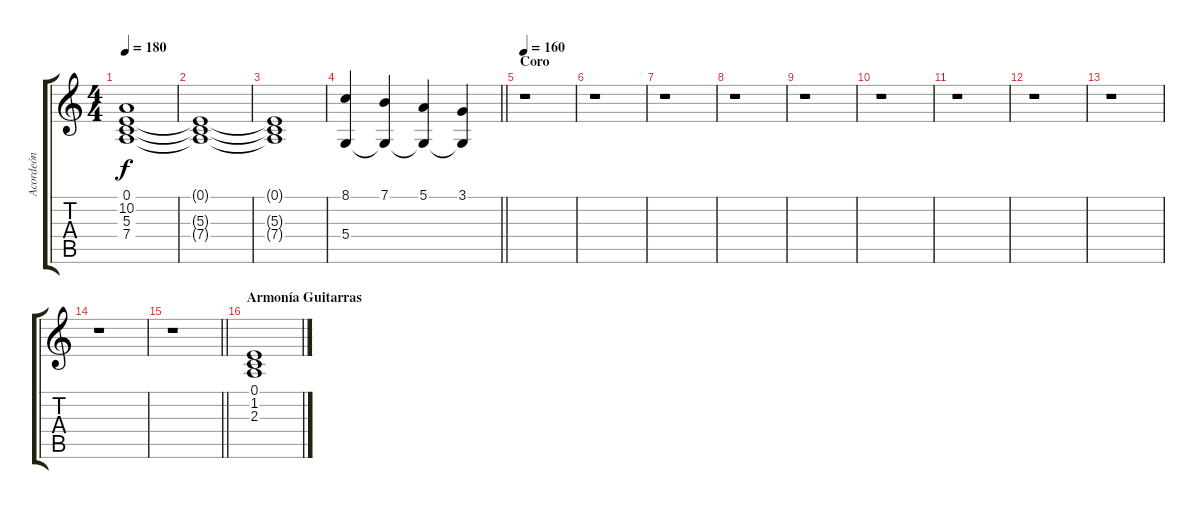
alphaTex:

\track ("Acordeón" "Acordeón") {instrument accordion}
\staff {score tabs}
\tuning (E4 B3 G3 D3 A2 E2) {hide}
\ts (4 4)
\tempo 180
\clef g2
\ks c
(0.1 10.2 5.3 7.4).1{dy f} |
(0.1{t} 5.3{t} 7.4{t}).1 |
(0.1{t} 5.3{t} 7.4{t}).1 |
\barLineRight lightlight
(8.1 5.4).4 (7.1 5.4{t}).4 (5.1 5.4{t}).4 (3.1 5.4{t}).4 |
\section ("" "Coro")
\tempo 160
r.1 |
r.1 |
r.1 |
r.1 |
r.1 |
r.1 |
r.1 |
r.1 |
r.1 |
r.1 |
\barLineRight lightlight
r.1 |
\section ("" "Armonía Guitarras")
(0.1 1.2 2.3).1
